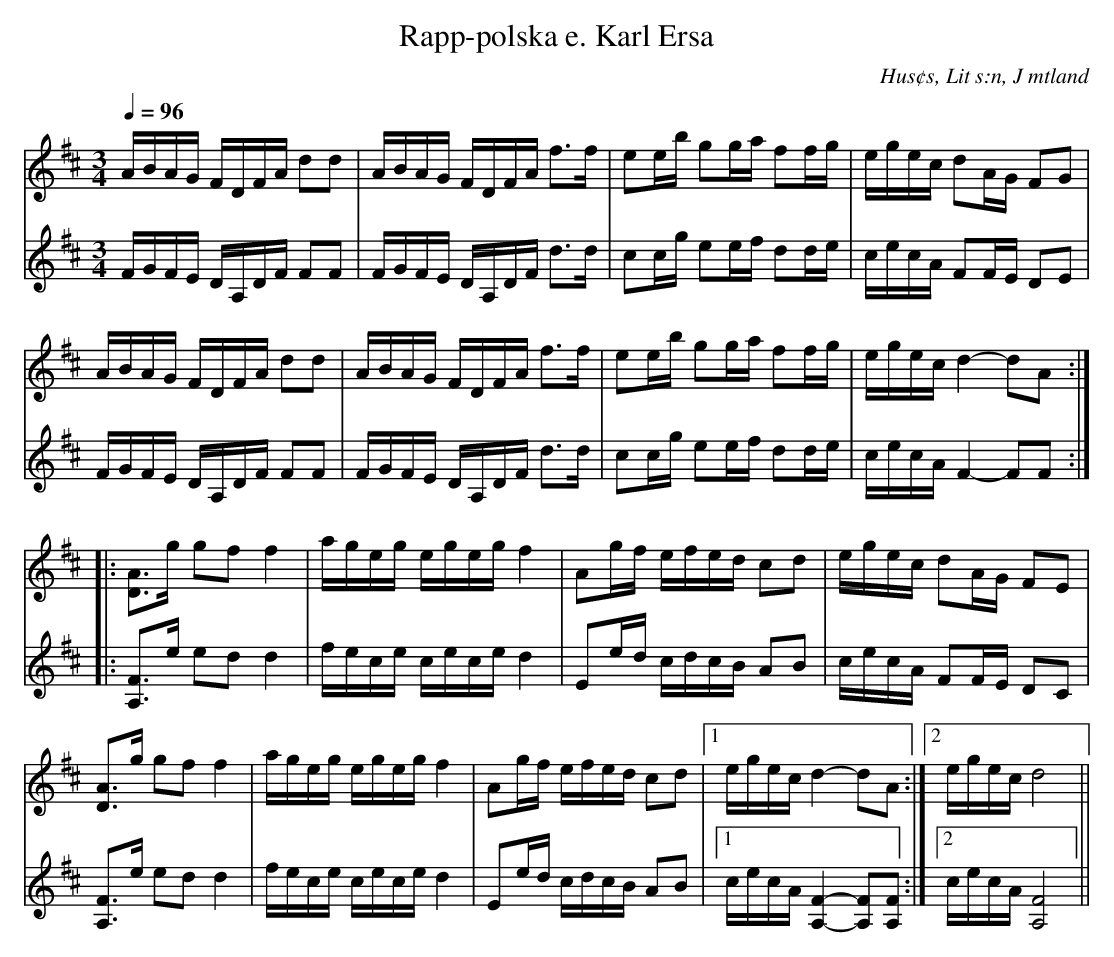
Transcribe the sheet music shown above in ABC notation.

X:1
T:Rapp-polska e. Karl Ersa
O:Hus¢s, Lit s:n, J mtland
M:3/4
L:1/16
Q:1/4=96
V:1
V:2
K:Dmaj
V:1
ABAG FDFA d2d2 | ABAG FDFA f3f | e2eb g2ga f2fg | egec d2AG F2G2 |
V:2
FGFE DA,DF F2F2 | FGFE DA,DF d3d | c2cg e2ef d2de | cecA F2FE D2E2 |
V:1
ABAG FDFA d2d2 | ABAG FDFA f3f | e2eb g2ga f2fg | egec d4- d2A2 ::
V:2
FGFE DA,DF F2F2 | FGFE DA,DF d3d | c2cg e2ef d2de | cecA F4-F2F2 ::
V:1
[AD]3g g2f2f4 | ageg egeg f4 |  A2gf efed c2d2 | egec d2AG F2E2 |
V:2
[A,F]3e e2d2 d4 | fece cece d4 | E2ed cdcB A2B2 | cecA F2FE D2C2 |
V:1
[AD]3g g2f2f4 | ageg egeg f4 |  A2gf efed c2d2 |1 egec d4- d2A2:|2egec d8 ||
V:2
[I:repbra = 0][A,F]3e e2d2 d4 | fece cece d4 | E2ed cdcB A2B2 |1 cecA [A,F]4- [A,F]2[A,F]2 :|2 cecA [A,F]8 ||
